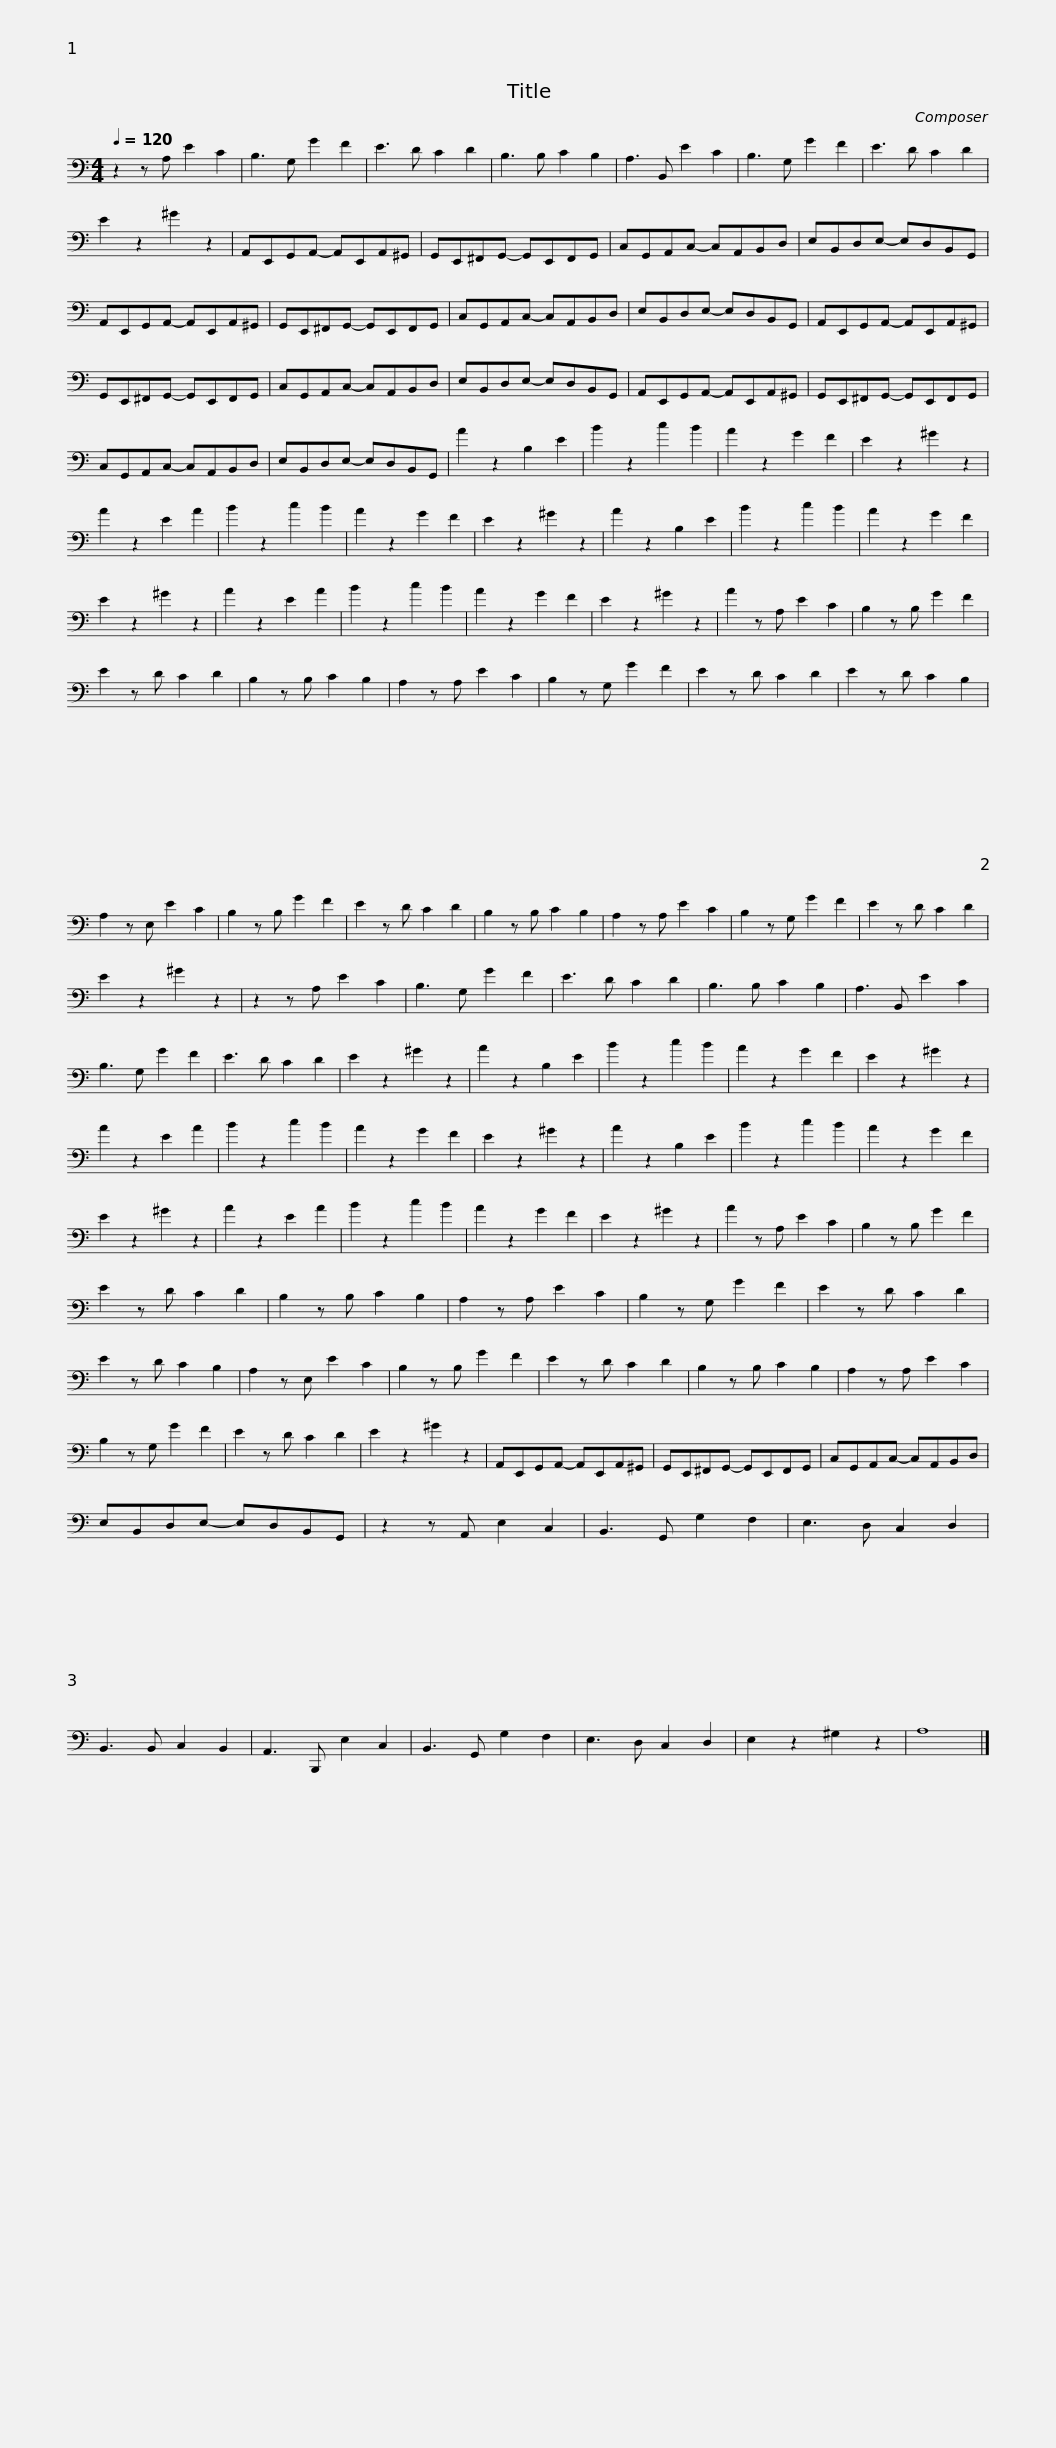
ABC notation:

X:1
L:1/8
Q:1/4=120
M:4/4
I:linebreak $
K:C
V:1 bass
V:1
 z2 z A, E2 C2 | B,3 G, G2 F2 | E3 D C2 D2 | B,3 B, C2 B,2 |$ A,3 B,, E2 C2 | %5
 B,3 G, G2 F2 | E3 D C2 D2 | E2 z2 ^G2 z2 |$ A,,E,,G,,A,,- A,,E,,A,,^G,, | G,,E,,^F,,G,,- G,,E,,F,,G,, | %10
 C,G,,A,,C,- C,A,,B,,D, | E,B,,D,E,- E,D,B,,G,, |$ A,,E,,G,,A,,- A,,E,,A,,^G,, | G,,E,,^F,,G,,- G,,E,,F,,G,, | C,G,,A,,C,- C,A,,B,,D, | %15
 E,B,,D,E,- E,D,B,,G,, |$ A,,E,,G,,A,,- A,,E,,A,,^G,, | G,,E,,^F,,G,,- G,,E,,F,,G,, | C,G,,A,,C,- C,A,,B,,D, | E,B,,D,E,- E,D,B,,G,, |$ %20
 A,,E,,G,,A,,- A,,E,,A,,^G,, | G,,E,,^F,,G,,- G,,E,,F,,G,, | C,G,,A,,C,- C,A,,B,,D, | E,B,,D,E,- E,D,B,,G,, |$ A2 z2 B,2 E2 | %25
 B2 z2 c2 B2 | A2 z2 G2 F2 | E2 z2 ^G2 z2 |$ A2 z2 E2 A2 | B2 z2 c2 B2 | %30
 A2 z2 G2 F2 | E2 z2 ^G2 z2 | A2 z2 B,2 E2 | B2 z2 c2 B2 | A2 z2 G2 F2 | %35
 E2 z2 ^G2 z2 | A2 z2 E2 A2 |$ B2 z2 c2 B2 | A2 z2 G2 F2 | E2 z2 ^G2 z2 | %40
 A2 z A, E2 C2 | B,2 z B, G2 F2 | E2 z D C2 D2 | B,2 z B, C2 B,2 | A,2 z A, E2 C2 |$ %45
 B,2 z G, G2 F2 | E2 z D C2 D2 | E2 z D C2 B,2 | A,2 z E, E2 C2 | B,2 z B, G2 F2 | %50
 E2 z D C2 D2 | B,2 z B, C2 B,2 | A,2 z A, E2 C2 |$ B,2 z G, G2 F2 | E2 z D C2 D2 | %55
 E2 z2 ^G2 z2 | z2 z A, E2 C2 | B,3 G, G2 F2 | E3 D C2 D2 | B,3 B, C2 B,2 | %60
 A,3 B,, E2 C2 |$ B,3 G, G2 F2 | E3 D C2 D2 | E2 z2 ^G2 z2 | A2 z2 B,2 E2 | %65
 B2 z2 c2 B2 | A2 z2 G2 F2 | E2 z2 ^G2 z2 | A2 z2 E2 A2 | B2 z2 c2 B2 |$ %70
 A2 z2 G2 F2 | E2 z2 ^G2 z2 | A2 z2 B,2 E2 | B2 z2 c2 B2 | A2 z2 G2 F2 | %75
 E2 z2 ^G2 z2 | A2 z2 E2 A2 | B2 z2 c2 B2 | A2 z2 G2 F2 |$ E2 z2 ^G2 z2 | %80
 A2 z A, E2 C2 | B,2 z B, G2 F2 | E2 z D C2 D2 | B,2 z B, C2 B,2 | A,2 z A, E2 C2 | %85
 B,2 z G, G2 F2 | E2 z D C2 D2 |$ E2 z D C2 B,2 | A,2 z E, E2 C2 | B,2 z B, G2 F2 | %90
 E2 z D C2 D2 | B,2 z B, C2 B,2 | A,2 z A, E2 C2 | B,2 z G, G2 F2 | E2 z D C2 D2 |$ %95
 E2 z2 ^G2 z2 | A,,E,,G,,A,,- A,,E,,A,,^G,, | G,,E,,^F,,G,,- G,,E,,F,,G,, | C,G,,A,,C,- C,A,,B,,D, | E,B,,D,E,- E,D,B,,G,, | %100
 z2 z A,, E,2 C,2 |$ B,,3 G,, G,2 F,2 | E,3 D, C,2 D,2 | B,,3 B,, C,2 B,,2 | A,,3 B,,, E,2 C,2 | %105
 B,,3 G,, G,2 F,2 | E,3 D, C,2 D,2 | E,2 z2 ^G,2 z2 | A,8 |] %109
